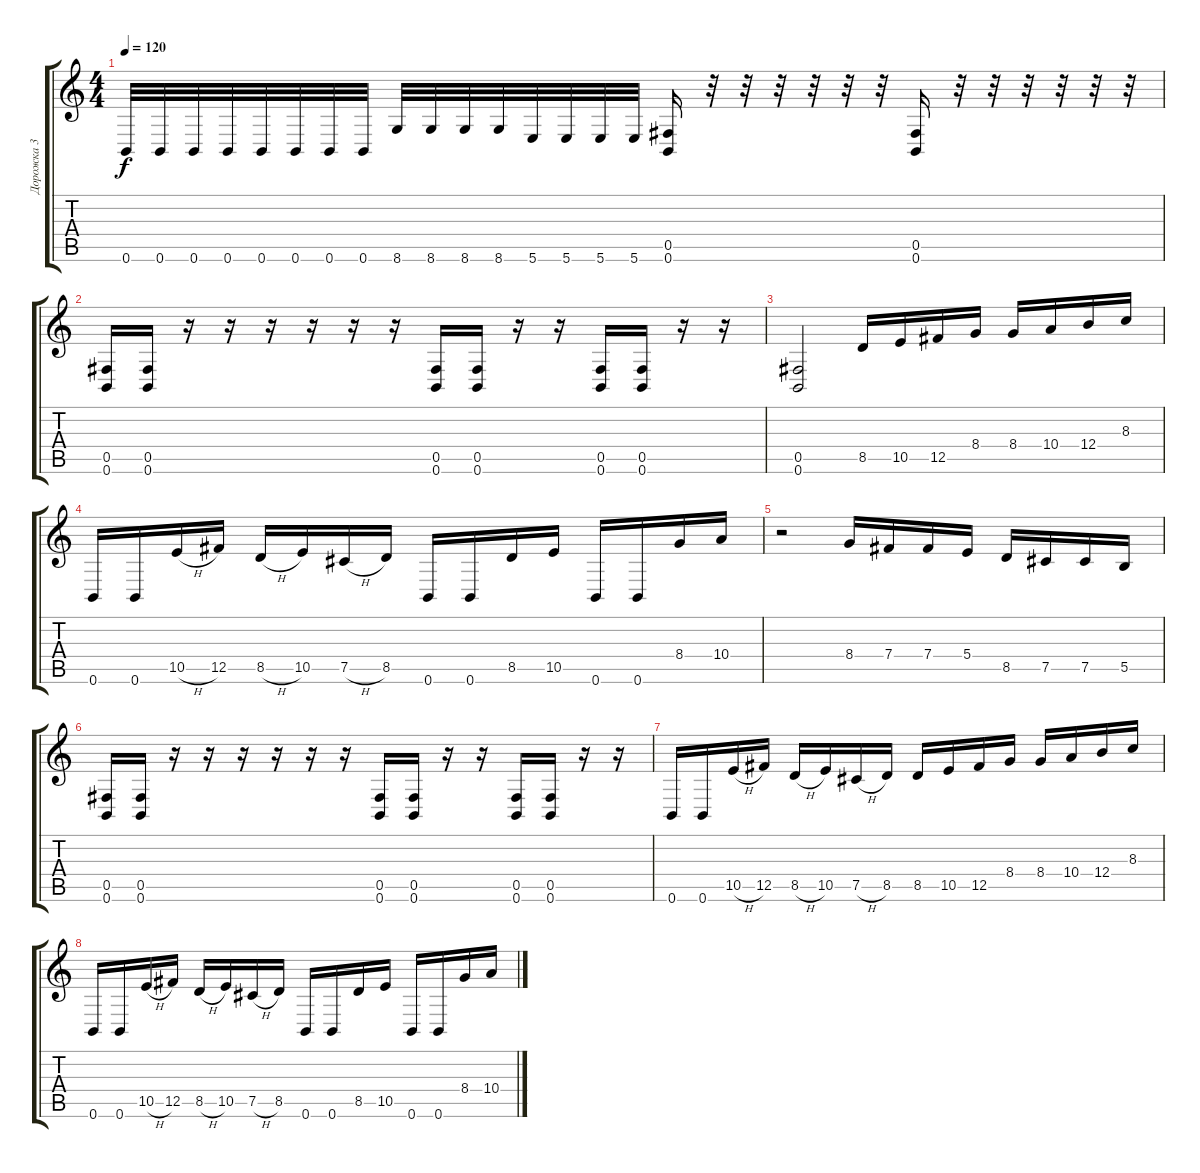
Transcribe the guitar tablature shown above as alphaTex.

\track ("Дорожка 3" "Дорожка 3") {instrument overdrivenguitar}
\staff {score tabs}
\tuning (C4 Ab3 E3 B2 Gb2 B1) {hide}
\ts (4 4)
\tempo 120
\clef g2
\ks c
0.6.32{dy f} 0.6.32 0.6.32 0.6.32 0.6.32 0.6.32 0.6.32 0.6.32 8.6.32 8.6.32 8.6.32 8.6.32 5.6.32 5.6.32 5.6.32 5.6.32 (0.5 0.6).16 r.32 r.32 r.32 r.32 r.32 r.32 (0.5 0.6).16 r.32 r.32 r.32 r.32 r.32 r.32 |
(0.5 0.6).16 (0.5 0.6).16 r.16 r.16 r.16 r.16 r.16 r.16 (0.5 0.6).16 (0.5 0.6).16 r.16 r.16 (0.5 0.6).16 (0.5 0.6).16 r.16 r.16 |
(0.5 0.6).2 8.5.16 10.5.16 12.5.16 8.4.16 8.4.16 10.4.16 12.4.16 8.3.16 |
0.6.16 0.6.16 10.5{h}.16 12.5.16 8.5{h}.16 10.5.16 7.5{h}.16 8.5.16 0.6.16 0.6.16 8.5.16 10.5.16 0.6.16 0.6.16 8.4.16 10.4.16 |
r.2 8.4.16 7.4.16 7.4.16 5.4.16 8.5.16 7.5.16 7.5.16 5.5.16 |
(0.5 0.6).16 (0.5 0.6).16 r.16 r.16 r.16 r.16 r.16 r.16 (0.5 0.6).16 (0.5 0.6).16 r.16 r.16 (0.5 0.6).16 (0.5 0.6).16 r.16 r.16 |
0.6.16 0.6.16 10.5{h}.16 12.5.16 8.5{h}.16 10.5.16 7.5{h}.16 8.5.16 8.5.16 10.5.16 12.5.16 8.4.16 8.4.16 10.4.16 12.4.16 8.3.16 |
0.6.16 0.6.16 10.5{h}.16 12.5.16 8.5{h}.16 10.5.16 7.5{h}.16 8.5.16 0.6.16 0.6.16 8.5.16 10.5.16 0.6.16 0.6.16 8.4.16 10.4.16
